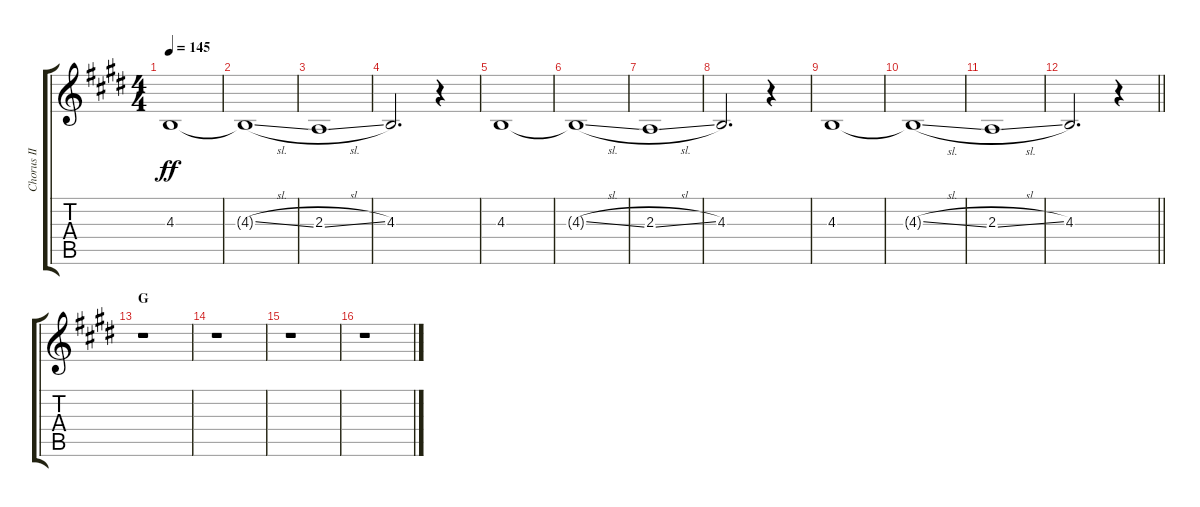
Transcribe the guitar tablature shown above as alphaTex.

\track ("Chorus II" "Chorus II") {instrument voiceoohs}
\staff {score tabs}
\tuning (E4 B3 G3 D3 A2 E2) {hide}
\ts (4 4)
\tempo 145
\clef g2
\ks e
4.3.1{dy ff} |
4.3{sl t}.1 |
2.3{sl}.1 |
4.3.2{d} r.4 |
4.3.1 |
4.3{sl t}.1 |
2.3{sl}.1 |
4.3.2{d} r.4 |
4.3.1 |
4.3{sl t}.1 |
2.3{sl}.1 |
\barLineRight lightlight
4.3.2{d} r.4 |
\section ("" "G")
r.1 |
r.1 |
r.1 |
r.1
